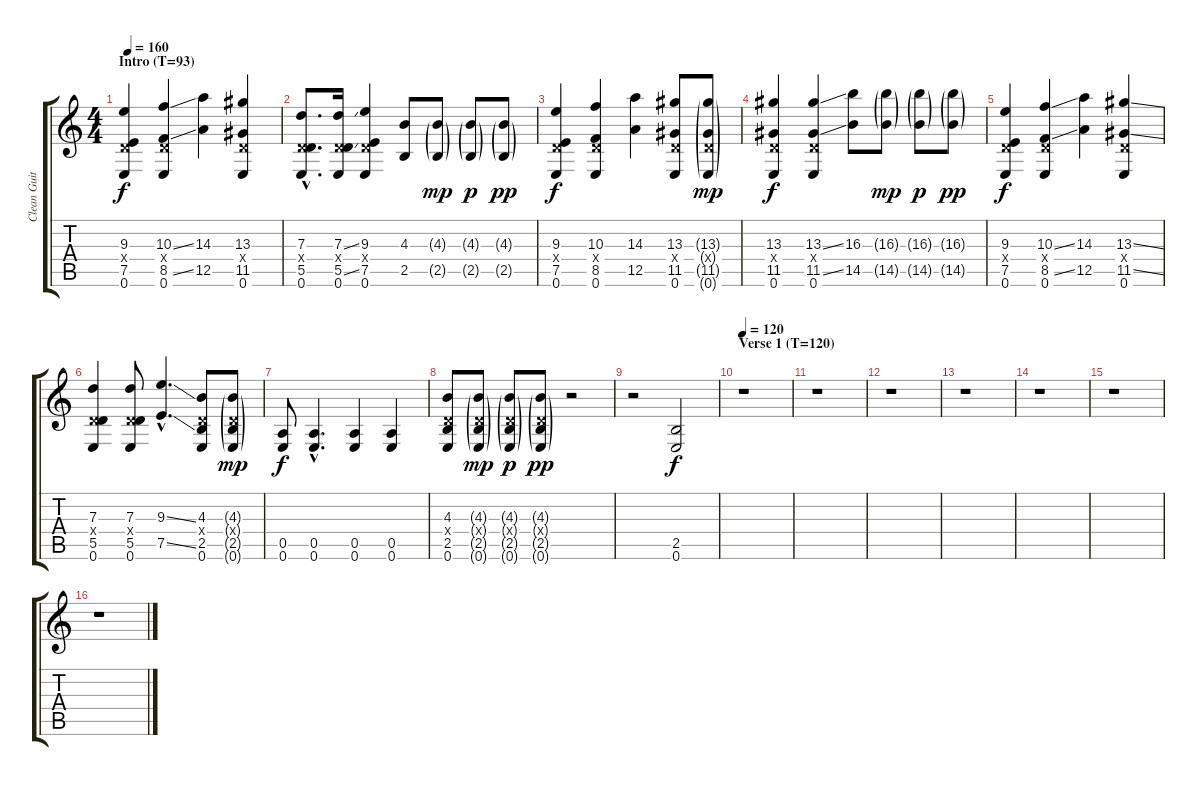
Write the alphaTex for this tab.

\track ("Clean Guitar" "Clean Guit") {instrument electricguitarclean}
\staff {score tabs}
\tuning (E4 B3 G3 D3 A2 E2) {hide}
\ts (4 4)
\section ("" "Intro (T=93)")
\tempo 160
\tempo 93
\tempo 160
\clef g2
\ks c
(9.3 0.4{x} 7.5 0.6).4{dy f instrument electricguitarclean} (10.3{ss} 0.4{x} 8.5{ss} 0.6).4 (14.3 12.5).4 (13.3 0.4{x} 11.5 0.6).4 |
(7.3{hac} 0.4{hac x} 5.5{hac} 0.6{hac}).8{d} (7.3{ss} 0.4{x} 5.5{ss} 0.6).16 (9.3 0.4{x} 7.5 0.6).4 (4.3 2.5).8 (4.3{g} 2.5{g}).8{dy mp} (4.3{g} 2.5{g}).8{dy p} (4.3{g} 2.5{g}).8{dy pp} |
(9.3 0.4{x} 7.5 0.6).4{dy f} (10.3 0.4{x} 8.5 0.6).4 (14.3 12.5).4 (13.3 0.4{x} 11.5 0.6).8 (13.3{g} 0.4{g x} 11.5{g} 0.6{g}).8{dy mp} |
(13.3 0.4{x} 11.5 0.6).4{dy f} (13.3{ss} 0.4{x} 11.5{ss} 0.6).4 (16.3 14.5).8 (16.3{g} 14.5{g}).8{dy mp} (16.3{g} 14.5{g}).8{dy p} (16.3{g} 14.5{g}).8{dy pp} |
(9.3 0.4{x} 7.5 0.6).4{dy f} (10.3{ss} 0.4{x} 8.5{ss} 0.6).4 (14.3 12.5).4 (13.3{ss} 0.4{x} 11.5{ss} 0.6).4 |
(7.3 0.4{x} 5.5 0.6).4 (7.3 0.4{x} 5.5 0.6).8 (9.3{ss hac} 7.5{ss hac}).4{d} (4.3 0.4{x} 2.5 0.6).8 (4.3{g} 0.4{g x} 2.5{g} 0.6{g}).8{dy mp} |
(0.5 0.6).8{dy f} (0.5{hac} 0.6{hac}).4{d} (0.5 0.6).4 (0.5 0.6).4 |
(4.3 0.4{x} 2.5 0.6).8 (4.3{g} 0.4{g x} 2.5{g} 0.6{g}).8{dy mp} (4.3{g} 0.4{g x} 2.5{g} 0.6{g}).8{dy p} (4.3{g} 0.4{g x} 2.5{g} 0.6{g}).8{dy pp} r.2 |
r.2 (2.5 0.6).2{dy f} |
\section ("" "Verse 1 (T=120)")
\tempo 120
r.1 |
r.1 |
r.1 |
r.1 |
r.1 |
r.1 |
r.1
